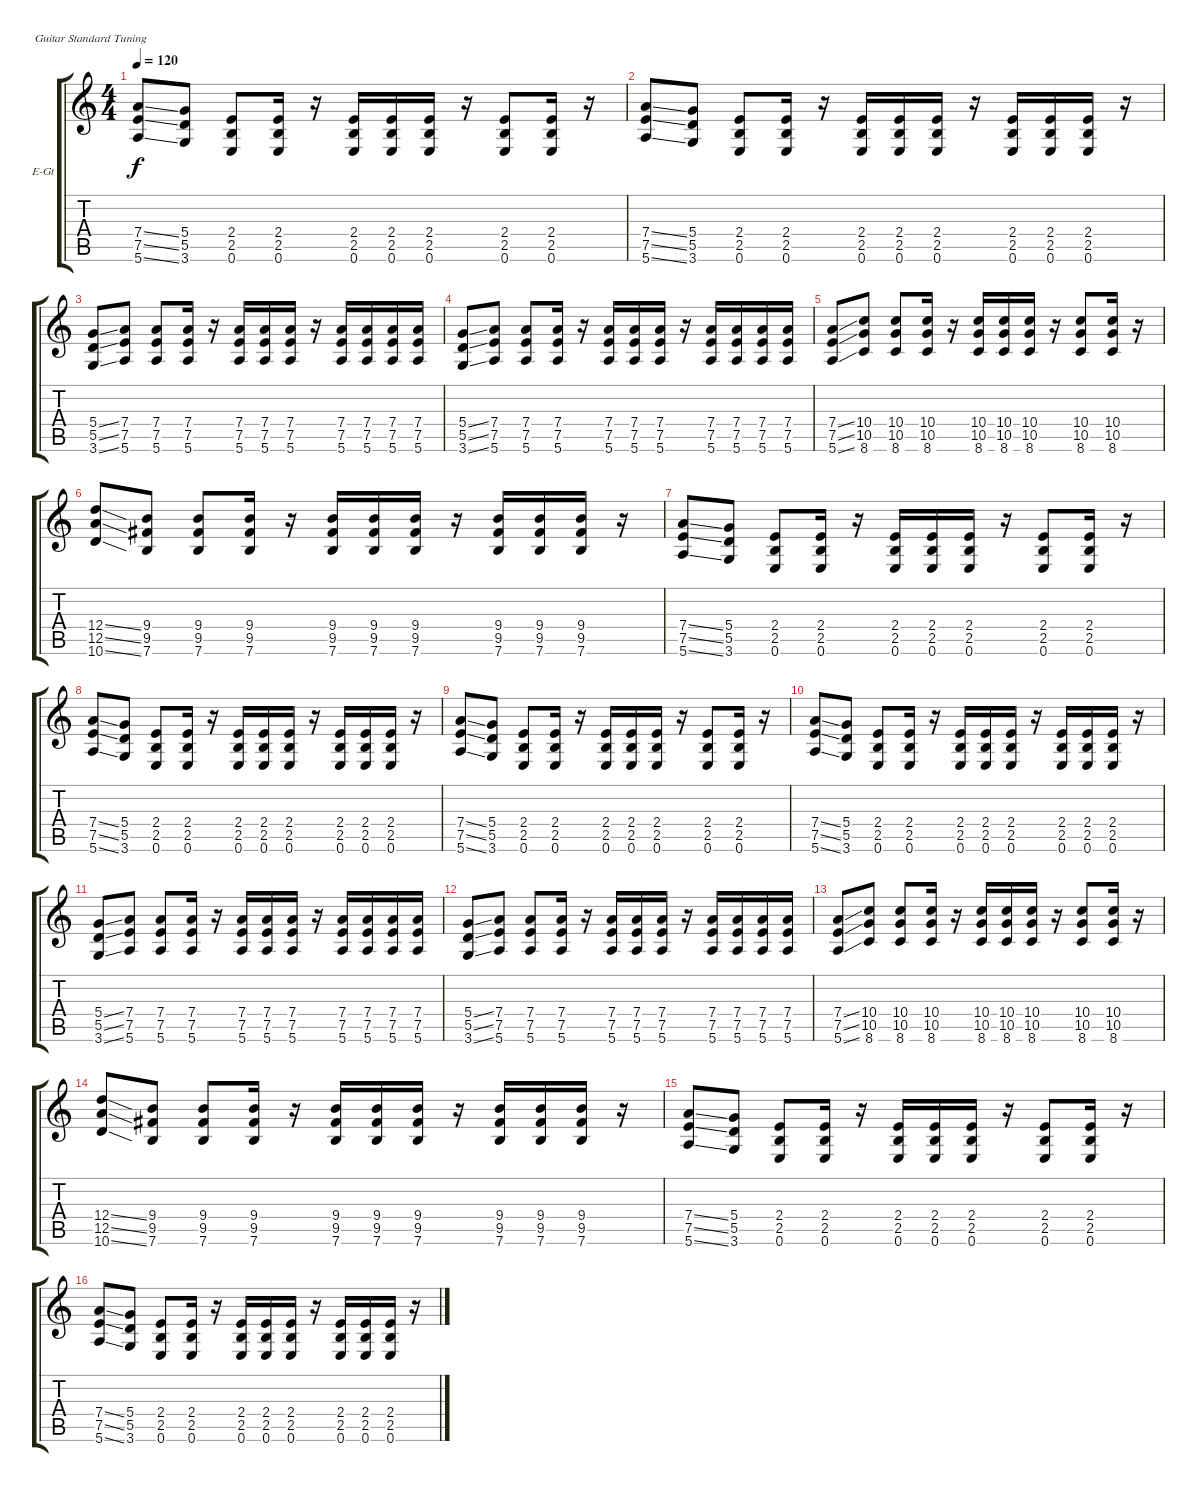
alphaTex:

\bracketExtendMode groupsimilarinstruments
\firstSystemTrackNameOrientation horizontal
\otherSystemsTrackNameOrientation horizontal
\track ("Distortion guitar" "E-Gt") {instrument distortionguitar}
\staff {score tabs}
\tuning (E4 B3 G3 D3 A2 E2)
\ts (4 4)
\tempo 120
\clef g2
\ks c
(7.4{ss} 7.5{ss} 5.6{ss}).8{dy f} (5.4 5.5 3.6).8 (2.4 2.5 0.6).8 (2.4 2.5 0.6).16 r.16 (2.4 2.5 0.6).16 (2.4 2.5 0.6).16 (2.4 2.5 0.6).16 r.16 (2.4 2.5 0.6).8 (2.4 2.5 0.6).16 r.16 |
(7.4{ss} 7.5{ss} 5.6{ss}).8 (5.4 5.5 3.6).8 (2.4 2.5 0.6).8 (2.4 2.5 0.6).16 r.16 (2.4 2.5 0.6).16 (2.4 2.5 0.6).16 (2.4 2.5 0.6).16 r.16 (2.4 2.5 0.6).16 (2.4 2.5 0.6).16 (2.4 2.5 0.6).16 r.16 |
(5.4{ss} 5.5{ss} 3.6{ss}).8 (7.4 7.5 5.6).8 (7.4 7.5 5.6).8 (7.4 7.5 5.6).16 r.16 (7.4 7.5 5.6).16 (7.4 7.5 5.6).16 (7.4 7.5 5.6).16 r.16 (7.4 7.5 5.6).16 (7.4 7.5 5.6).16 (7.4 7.5 5.6).16 (7.4 7.5 5.6).16 |
(5.4{ss} 5.5{ss} 3.6{ss}).8 (7.4 7.5 5.6).8 (7.4 7.5 5.6).8 (7.4 7.5 5.6).16 r.16 (7.4 7.5 5.6).16 (7.4 7.5 5.6).16 (7.4 7.5 5.6).16 r.16 (7.4 7.5 5.6).16 (7.4 7.5 5.6).16 (7.4 7.5 5.6).16 (7.4 7.5 5.6).16 |
(7.4{ss} 7.5{ss} 5.6{ss}).8 (10.4 8.6 10.5).8 (10.5 8.6 10.4).8 (10.4 10.5 8.6).16 r.16 (10.4 10.5 8.6).16 (10.4 10.5 8.6).16 (10.4 10.5 8.6).16 r.16 (10.4 10.5 8.6).8 (10.4 10.5 8.6).16 r.16 |
(12.4{ss} 12.5{ss} 10.6{ss}).8 (9.4 9.5 7.6).8 (9.5 7.6 9.4).8 (9.4 9.5 7.6).16 r.16 (9.4 9.5 7.6).16 (9.4 9.5 7.6).16 (9.4 9.5 7.6).16 r.16 (9.4 9.5 7.6).16 (9.4 7.6 9.5).16 (9.4 9.5 7.6).16 r.16 |
(7.4{ss} 7.5{ss} 5.6{ss}).8 (5.4 5.5 3.6).8 (2.4 2.5 0.6).8 (2.4 2.5 0.6).16 r.16 (2.4 2.5 0.6).16 (2.4 2.5 0.6).16 (2.4 2.5 0.6).16 r.16 (2.4 2.5 0.6).8 (2.4 2.5 0.6).16 r.16 |
(7.4{ss} 7.5{ss} 5.6{ss}).8 (5.4 5.5 3.6).8 (2.4 2.5 0.6).8 (2.4 2.5 0.6).16 r.16 (2.4 2.5 0.6).16 (2.4 2.5 0.6).16 (2.4 2.5 0.6).16 r.16 (2.4 2.5 0.6).16 (2.4 2.5 0.6).16 (2.4 2.5 0.6).16 r.16 |
(7.4{ss} 7.5{ss} 5.6{ss}).8 (5.4 5.5 3.6).8 (2.4 2.5 0.6).8 (2.4 2.5 0.6).16 r.16 (2.4 2.5 0.6).16 (2.4 2.5 0.6).16 (2.4 2.5 0.6).16 r.16 (2.4 2.5 0.6).8 (2.4 2.5 0.6).16 r.16 |
(7.4{ss} 7.5{ss} 5.6{ss}).8 (5.4 5.5 3.6).8 (2.4 2.5 0.6).8 (2.4 2.5 0.6).16 r.16 (2.4 2.5 0.6).16 (2.4 2.5 0.6).16 (2.4 2.5 0.6).16 r.16 (2.4 2.5 0.6).16 (2.4 2.5 0.6).16 (2.4 2.5 0.6).16 r.16 |
(5.4{ss} 5.5{ss} 3.6{ss}).8 (7.4 7.5 5.6).8 (7.4 7.5 5.6).8 (7.4 7.5 5.6).16 r.16 (7.4 7.5 5.6).16 (7.4 7.5 5.6).16 (7.4 7.5 5.6).16 r.16 (7.4 7.5 5.6).16 (7.4 7.5 5.6).16 (7.4 7.5 5.6).16 (7.4 7.5 5.6).16 |
(5.4{ss} 5.5{ss} 3.6{ss}).8 (7.4 7.5 5.6).8 (7.4 7.5 5.6).8 (7.4 7.5 5.6).16 r.16 (7.4 7.5 5.6).16 (7.4 7.5 5.6).16 (7.4 7.5 5.6).16 r.16 (7.4 7.5 5.6).16 (7.4 7.5 5.6).16 (7.4 7.5 5.6).16 (7.4 7.5 5.6).16 |
(7.4{ss} 7.5{ss} 5.6{ss}).8 (10.4 8.6 10.5).8 (10.5 8.6 10.4).8 (10.4 10.5 8.6).16 r.16 (10.4 10.5 8.6).16 (10.4 10.5 8.6).16 (10.4 10.5 8.6).16 r.16 (10.4 10.5 8.6).8 (10.4 10.5 8.6).16 r.16 |
(12.4{ss} 12.5{ss} 10.6{ss}).8 (9.4 9.5 7.6).8 (9.5 7.6 9.4).8 (9.4 9.5 7.6).16 r.16 (9.4 9.5 7.6).16 (9.4 9.5 7.6).16 (9.4 9.5 7.6).16 r.16 (9.4 9.5 7.6).16 (9.4 7.6 9.5).16 (9.4 9.5 7.6).16 r.16 |
(7.4{ss} 7.5{ss} 5.6{ss}).8 (5.4 5.5 3.6).8 (2.4 2.5 0.6).8 (2.4 2.5 0.6).16 r.16 (2.4 2.5 0.6).16 (2.4 2.5 0.6).16 (2.4 2.5 0.6).16 r.16 (2.4 2.5 0.6).8 (2.4 2.5 0.6).16 r.16 |
(7.4{ss} 7.5{ss} 5.6{ss}).8 (5.4 5.5 3.6).8 (2.4 2.5 0.6).8 (2.4 2.5 0.6).16 r.16 (2.4 2.5 0.6).16 (2.4 2.5 0.6).16 (2.4 2.5 0.6).16 r.16 (2.4 2.5 0.6).16 (2.4 2.5 0.6).16 (2.4 2.5 0.6).16 r.16
